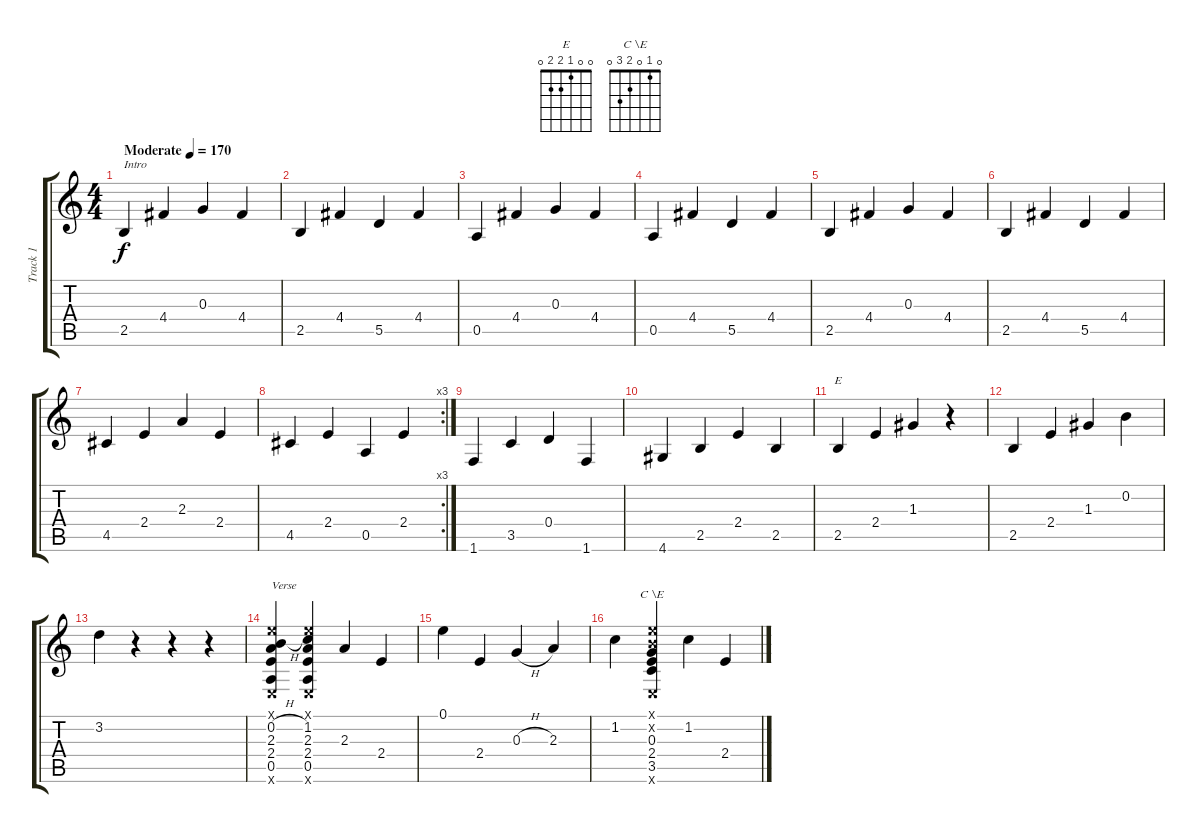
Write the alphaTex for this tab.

\track ("Track 1" "Track 1") {instrument acousticguitarsteel}
\staff {score tabs}
\tuning (E4 B3 G3 D3 A2 E2) {hide}
\chord ("E" 0 0 1 2 2 0)
\chord ("C \\E" 0 1 0 2 3 0)
\ts (4 4)
\tempo (170 "Moderate")
\clef g2
\ks c
2.5.4{txt "Intro" dy f instrument acousticguitarsteel} 4.4.4 0.3.4 4.4.4 |
2.5.4 4.4.4 5.5.4 4.4.4 |
0.5.4 4.4.4 0.3.4 4.4.4 |
0.5.4 4.4.4 5.5.4 4.4.4 |
2.5.4 4.4.4 0.3.4 4.4.4 |
2.5.4 4.4.4 5.5.4 4.4.4 |
4.5.4 2.4.4 2.3.4 2.4.4 |
\rc 3
4.5.4 2.4.4 0.5.4 2.4.4 |
1.6.4 3.5.4 0.4.4 1.6.4 |
4.6.4 2.5.4 2.4.4 2.5.4 |
2.5.4{ch "E"} 2.4.4 1.3.4 r.4 |
2.5.4 2.4.4 1.3.4 0.2.4 |
3.2.4 r.4 r.4 r.4 |
(0.1{x} 0.2{h} 2.3 2.4 0.5 0.6{x}).4{txt "Verse"} (0.1{x} 1.2 2.3 2.4 0.5 0.6{x}).4 2.3.4 2.4.4 |
0.1.4 2.4.4 0.3{h}.4 2.3.4 |
1.2.4 (0.1{x} 0.2{x} 0.3 2.4 3.5 0.6{x}).4{ch "C \\E"} 1.2.4 2.4.4
